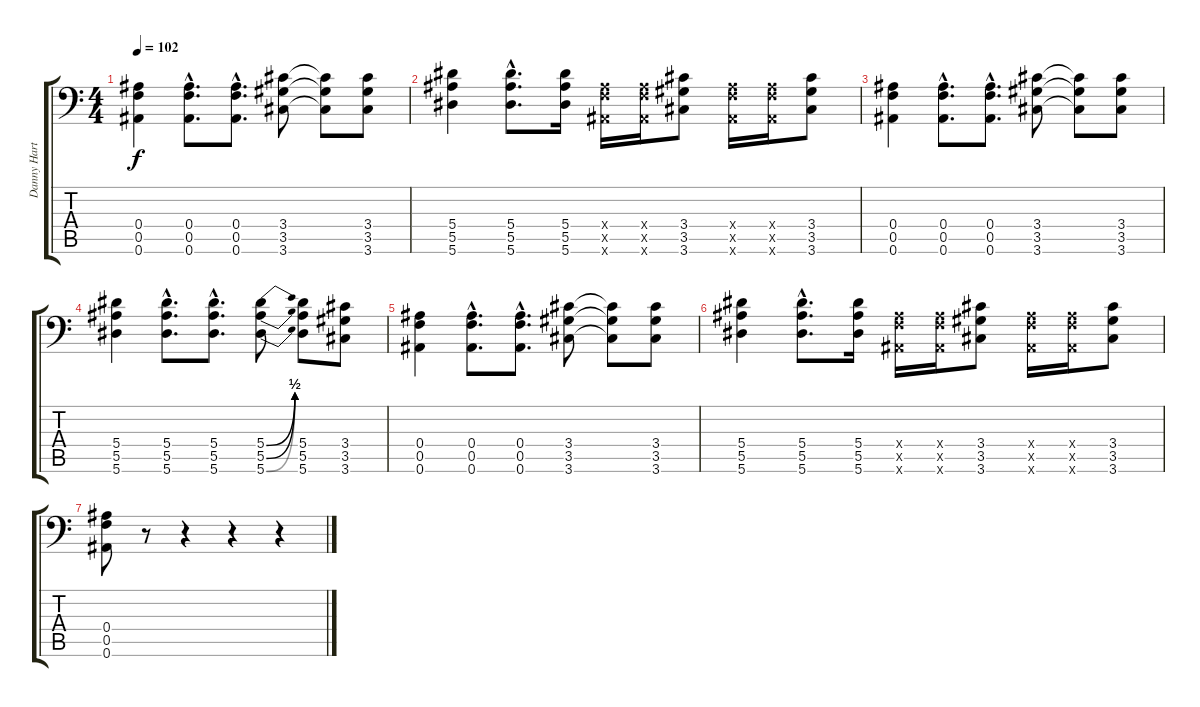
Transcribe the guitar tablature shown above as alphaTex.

\track ("Danny Hartwell (2nd Guitar)" "Danny Hart") {instrument distortionguitar}
\staff {score tabs}
\tuning (C4 G3 Eb3 Bb2 F2 Bb1) {hide}
\ts (4 4)
\tempo 102
\clef f4
\ks c
(0.4 0.5 0.6).4{dy f} (0.4{hac} 0.5{hac} 0.6{hac}).8{d} (0.4{hac} 0.5{hac} 0.6{hac}).8{d} (3.4 3.5 3.6).8 (3.4{t} 3.5{t} 3.6{t}).8 (3.4 3.5 3.6).8 |
(5.4 5.5 5.6).4 (5.4{hac} 5.5{hac} 5.6{hac}).8{d} (5.4 5.5 5.6).16 (0.4{x} 0.5{x} 0.6{x}).16 (0.4{x} 0.5{x} 0.6{x}).16 (3.4 3.5 3.6).8 (0.4{x} 0.5{x} 0.6{x}).16 (0.4{x} 0.5{x} 0.6{x}).16 (3.4 3.5 3.6).8 |
(0.4 0.5 0.6).4 (0.4{hac} 0.5{hac} 0.6{hac}).8{d} (0.4{hac} 0.5{hac} 0.6{hac}).8{d} (3.4 3.5 3.6).8 (3.4{t} 3.5{t} 3.6{t}).8 (3.4 3.5 3.6).8 |
(5.4 5.5 5.6).4 (5.4{hac} 5.5{hac} 5.6{hac}).8{d} (5.4{hac} 5.5{hac} 5.6{hac}).8{d} (5.4{be (bend 0 0 60 2)} 5.5{be (bend 0 0 60 2)} 5.6{be (bend 0 0 60 2)}).8 (5.4 5.5 5.6).8 (3.4 3.5 3.6).8 |
(0.4 0.5 0.6).4 (0.4{hac} 0.5{hac} 0.6{hac}).8{d} (0.4{hac} 0.5{hac} 0.6{hac}).8{d} (3.4 3.5 3.6).8 (3.4{t} 3.5{t} 3.6{t}).8 (3.4 3.5 3.6).8 |
(5.4 5.5 5.6).4 (5.4{hac} 5.5{hac} 5.6{hac}).8{d} (5.4 5.5 5.6).16 (0.4{x} 0.5{x} 0.6{x}).16 (0.4{x} 0.5{x} 0.6{x}).16 (3.4 3.5 3.6).8 (0.4{x} 0.5{x} 0.6{x}).16 (0.4{x} 0.5{x} 0.6{x}).16 (3.4 3.5 3.6).8 |
(0.4 0.5 0.6).8 r.8 r.4 r.4 r.4
